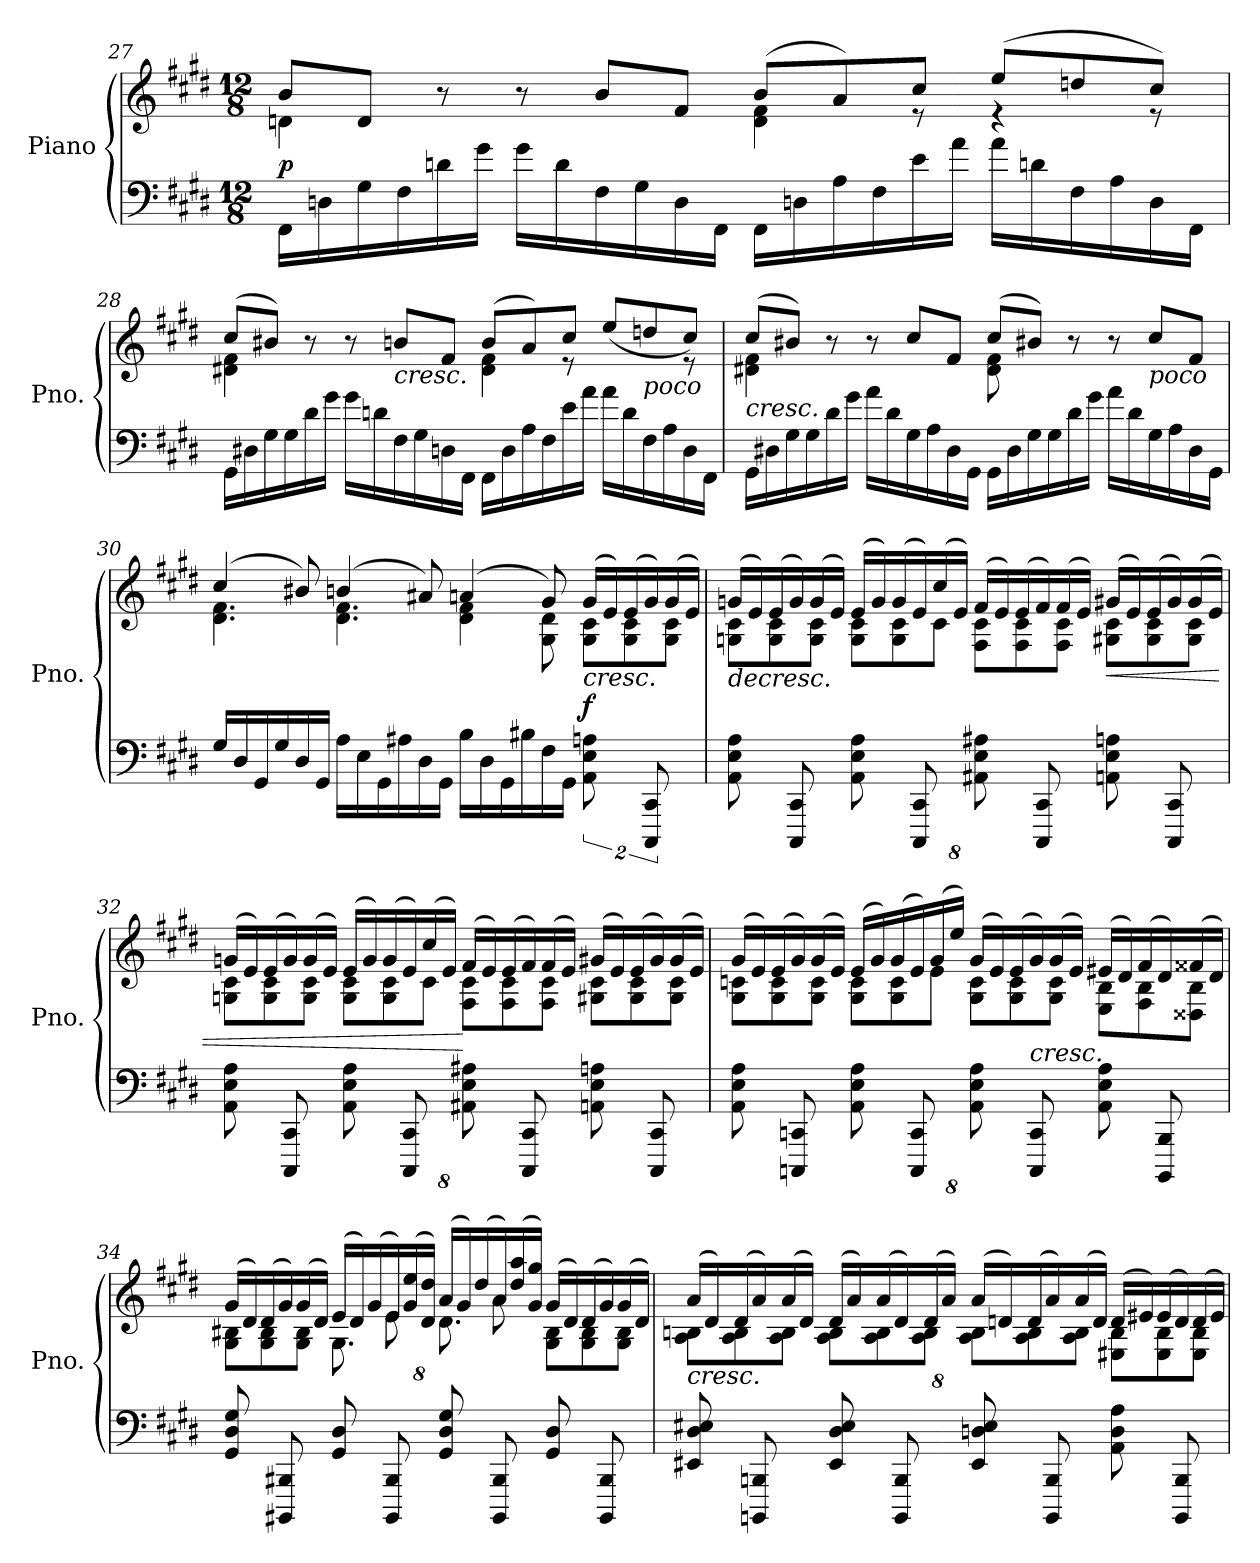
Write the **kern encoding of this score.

**kern	**kern	**dynam
*part1	*part1	*part1
*staff2	*staff1	*staff1/2
*I"Piano	*	*
*I'Pno.	*	*
!!LO:LB:g=z
*clefF4	*clefG2	*
*k[f#c#g#d#]	*k[f#c#g#d#]	*
*M12/8	*M12/8	*
=27	=27	=27
*	*^	*
!	!	!	!LO:DY:a=2
16FF#\LL	8b/L	4dn\	p
16Dn\	.	.	.
16G#\	8d/J	.	.
16F#\	.	.	.
16dn\	8r	2ryy	.
16g#\JJ	.	.	.
16g#\LL	8r	.	.
16d\	.	.	.
16F#\	8b/L	.	.
16G#\	.	.	.
16D\	8f#/J	.	.
16FF#\JJ	.	.	.
16FF#\LL	(>8b/L	4d\ 4f#\	.
16Dn\	.	.	.
16A\	8a/)	.	.
16F#\	.	.	.
16e\	8cc#/J	8r	.
16a\JJ	.	.	.
16a\LL	(>8ee/L	4r	.
16dn\	.	.	.
16F#\	8ddn/	.	.
16A\	.	.	.
16D\	8cc#/J)	8r	.
16FF#\JJ	.	.	.
=28	=28	=28	=28
16GG#\LL	(>8cc#/L	4d#X\ 4f#\	.
16D#X\	.	.	.
16G#\	8b#X/J)	.	.
16G#\	.	.	.
16d#\	8r	2ryy	.
16g#\JJ	.	.	.
16g#\LL	8r	.	.
16dn\	.	.	.
!	!LO:TX:b:i:t=cresc.	!	!
16F#\	8bn/L	.	.
16G#\	.	.	.
16Dn\	8f#/J	.	.
16FF#\JJ	.	.	.
16FF#\LL	(>8b/L	4d#\ 4f#\	.
16D\	.	.	.
16A\	8a/)	.	.
16F#\	.	.	.
16e\	8cc#/J	8r	.
16a\JJ	.	.	.
16a\LL	(<8ee/L	4ryy	.
16d\	.	.	.
!	!LO:TX:b:i:t=poco	!	!
16F#\	8ddn/	.	.
16A\	.	.	.
16D\	8cc#/J)	8r	.
16FF#\JJ	.	.	.
!!LO:PB:g=z	!!
=29	=29	=29	=29
!	!LO:TX:b:i:t=cresc.	!	!
16GG#\LL	(>8cc#/L	4d#X\ 4f#\	.
16D#X\	.	.	.
16G#\	8b#X/J)	.	.
16G#\	.	.	.
16d#\	8r	2ryy	.
16g#\JJ	.	.	.
16a\LL	8r	.	.
16d#\	.	.	.
16G#\	8cc#/L	.	.
16A\	.	.	.
16D#\	8f#/J	.	.
16GG#\JJ	.	.	.
16GG#\LL	(>8cc#/L	8d#\ 8f#\	.
16D#\	.	.	.
16G#\	8b#X/J)	2ryy	.
16G#\	.	.	.
16d#\	8r	.	.
16g#\JJ	.	.	.
16a\LL	8r	.	.
16d#\	.	.	.
!	!LO:TX:b:i:t=poco	!	!
16G#\	8cc#/L	.	.
16A\	.	.	.
16D#\	8f#/J	8ryy	.
16GG#\JJ	.	.	.
=30	=30	=30	=30
16G#/LL	(>4cc#/	4.d#\ 4.f#\	.
16D#/	.	.	.
16GG#/	.	.	.
16G#/	.	.	.
16D#/	8b#X/)	.	.
16GG#/JJ	.	.	.
16A\LL	(>4bn/	4.d#\ 4.f#\	.
16E\	.	.	.
16GG#\	.	.	.
16A#X\	.	.	.
16D#\	8a#X/)	.	.
16GG#\JJ	.	.	.
16B\LL	(>4an/	4d#\ 4f#\	.
16D#\	.	.	.
16GG#\	.	.	.
16B#X\	.	.	.
16F#\	8g#/)	8G#\ 8d#\	.
16GG#\JJ	.	.	.
!	!	!	!LO:HP:b
!	!	!	!LO:DY:n=1:a=2
16%3AA\ 16%3E\ 16%3An\	(>16g#/LL	8G#\ 8c#\L	< f
.	16e/)	.	.
.	(>16e/	8G#\ 8c#\	.
16%3CCC#/ 16%3CC#/	16g#/)	.	.
.	(>16g#/	8G#\ 8c#\J	.
.	16e/JJ)	.	.
!!LO:LB:g=z	!!
=31	=31	=31	=31
*Xbrackettup	*	*	*
!LO:N:n=1:head=solid	!	!	!
!LO:N:n=2:head=solid	!	!	!
!LO:N:n=3:head=solid	!	!	!LO:HP:b
16%3AA\ 16%3E\ 16%3A\	(>16gn/LL	8Gn\ 8c#\L	>
.	16e/)	.	.
.	(>16e/	8G\ 8c#\	.
!LO:N:n=1:head=solid	!	!	!
!LO:N:n=2:head=solid	!	!	!
16%3CCC#/ 16%3CC#/	16g/)	.	.
.	(>16g/	8G\ 8c#\J	.
.	16e/JJ)	.	.
16%3AA\ 16%3E\ 16%3A\	(>16e/LL	8G\ 8c#\L	.
.	16g/)	.	.
.	(>16g/	8G\ 8c#\	.
16%3CCC#/ 16%3CC#/	16e/)	.	.
.	(>16cc#/	8c#\J	.
.	16e/JJ)	.	.
16%3AA#X\ 16%3E\ 16%3A#X\	(>16f#/LL	8F#\ 8c#\L	[
.	16e/)	.	.
.	(>16e/	8F#\ 8c#\	.
16%3CCC#/ 16%3CC#/	16f#/)	.	.
.	(>16f#/	8F#\ 8c#\J	.
.	16e/JJ)	.	.
!	!	!	!LO:HP:b
16%3AAn\ 16%3E\ 16%3An\	(>16g#X/LL	8G#X\ 8c#\L	<
.	16e/)	.	.
.	(>16e/	8G#\ 8c#\	.
16%3CCC#/ 16%3CC#/	16g#/)	.	.
.	(>16g#/	8G#\ 8c#\J	.
.	16e/JJ)	.	.
*	*v	*v	*
.	.	]
=32	=32	=32
!LO:N:n=1:head=solid	!	!
!LO:N:n=2:head=solid	!	!
!LO:N:n=3:head=solid	!	!
*	*^	*
16%3AA\ 16%3E\ 16%3A\	(>16gn/LL	8Gn\ 8c#\L	.
.	16e/)	.	.
.	(>16e/	8G\ 8c#\	.
!LO:N:n=1:head=solid	!	!	!
!LO:N:n=2:head=solid	!	!	!
16%3CCC#/ 16%3CC#/	16g/)	.	.
.	(>16g/	8G\ 8c#\J	.
.	16e/JJ)	.	.
16%3AA\ 16%3E\ 16%3A\	(>16e/LL	8G\ 8c#\L	.
.	16g/)	.	.
.	(>16g/	8G\ 8c#\	.
16%3CCC#/ 16%3CC#/	16e/)	.	.
.	(>16cc#/	8c#\J	.
.	16e/JJ)	.	.
16%3AA#X\ 16%3E\ 16%3A#X\	(>16f#/LL	8F#\ 8c#\L	[
.	16e/)	.	.
.	(>16e/	8F#\ 8c#\	.
16%3CCC#/ 16%3CC#/	16f#/)	.	.
.	(>16f#/	8F#\ 8c#\J	.
.	16e/JJ)	.	.
16%3AAn\ 16%3E\ 16%3An\	(>16g#X/LL	8G#X\ 8c#\L	.
.	16e/)	.	.
.	(>16e/	8G#\ 8c#\	.
16%3CCC#/ 16%3CC#/	16g#/)	.	.
.	(>16g#/	8G#\ 8c#\J	.
.	16e/JJ)	.	.
!!LO:LB:g=z	!!
=33	=33	=33	=33
!LO:N:n=1:head=solid	!	!	!
!LO:N:n=2:head=solid	!	!	!
!LO:N:n=3:head=solid	!	!	!
16%3AA\ 16%3E\ 16%3A\	(>16g#/LL	8G#\ 8cn\L	.
.	16e/)	.	.
.	(>16e/	8G#\ 8c\	.
!LO:N:n=1:head=solid	!	!	!
!LO:N:n=2:head=solid	!	!	!
16%3CCCn/ 16%3CCn/	16g#/)	.	.
.	(>16g#/	8G#\ 8c\J	.
.	16e/JJ)	.	.
16%3AA\ 16%3E\ 16%3A\	(>16e/LL	8G#\ 8c\L	.
.	16g#/)	.	.
.	(>16g#/	8G#\ 8c\	.
16%3CCC/ 16%3CC/	16e/)	.	.
.	(>16g#/	8e\J	.
.	16ee/JJ)	.	.
16%3AA\ 16%3E\ 16%3A\	(>16g#/LL	8G#\ 8c\L	.
.	16e/)	.	.
.	(>16e/	8G#\ 8c\	.
!LO:TX:a:i:t=cresc.	!	!	!
16%3CCC/ 16%3CC/	16g#/)	.	.
.	(>16g#/	8G#\ 8c\J	.
.	16e/JJ)	.	.
16%3AA\ 16%3E\ 16%3A\	(>16e#X/LL	8E\ 8B\L	.
.	16d#/)	.	.
.	(>16f#/	8F#\ 8B\	.
16%3BBBB/ 16%3BBB/	16d#/)	.	.
.	(>16f##X/	8D##X\ 8B\J	.
.	16d#/JJ)	.	.
=34	=34	=34	=34
!LO:N:n=1:head=solid	!	!	!
!LO:N:n=2:head=solid	!	!	!
!LO:N:n=3:head=solid	!	!	!
16%3GG#/ 16%3D#/ 16%3G#/	(>16g#/LL	8G#\ 8B#X\L	.
.	16d#/)	.	.
.	(>16d#/	8G#\ 8B#\	.
!LO:N:n=1:head=solid	!	!	!
!LO:N:n=2:head=solid	!	!	!
16%3BBBB#X/ 16%3BBB#X/	16g#/)	.	.
.	(>16g#/	8G#\ 8B#\J	.
.	16d#/JJ)	.	.
16%3GG#/ 16%3D#/	(>16e/LL	8.G#\	.
.	16d#/)	.	.
.	(>16g#/	.	.
16%3BBBB#/ 16%3BBB#/	16e/)	8e\	.
.	(>16g#/ 16ee/	.	.
.	16d#/ 16dd#/JJ)	16ryy	.
16%3GG#/ 16%3D#/ 16%3G#/	(>16a/LL	8.d#\	.
.	16g#/)	.	.
.	(>16dd#/	.	.
16%3BBBB#/ 16%3BBB#/	16a/)	8a\	.
.	(>16dd#/ 16aa/	.	.
.	16g#/ 16gg#/JJ)	16ryy	.
16%3GG#/ 16%3D#/	(>16g#/LL	8G#\ 8B#\L	.
.	16d#/)	.	.
.	(>16d#/	8G#\ 8B#\	.
16%3BBBB#/ 16%3BBB#/	16g#/)	.	.
.	(>16g#/	8G#\ 8B#\J	.
.	16d#/JJ)	.	.
!!LO:LB:g=z	!!
=35	=35	=35	=35
!	!LO:TX:b:i:t=cresc.	!	!
!LO:N:n=1:head=solid	!	!	!
!LO:N:n=2:head=solid	!	!	!
!LO:N:n=3:head=solid	!	!	!
16%3EE#X/ 16%3D#/ 16%3E#X/	(>16a/LL	8A\ 8Bn\L	.
.	16d#/)	.	.
.	(>16d#/	8A\ 8B\	.
!LO:N:n=1:head=solid	!	!	!
!LO:N:n=2:head=solid	!	!	!
16%3BBBBn/ 16%3BBBn/	16a/)	.	.
.	(>16a/	8A\ 8B\J	.
.	16d#/JJ)	.	.
16%3EE#/ 16%3D#/ 16%3E#/	(>16d#/LL	8A\ 8B\L	.
.	16a/)	.	.
.	(>16a/	8A\ 8B\	.
16%3BBBB/ 16%3BBB/	16d#/)	.	.
.	(>16d#/	8A\ 8B\J	.
.	16a/JJ)	.	.
16%3EE#/ 16%3Dn/ 16%3E#/	(>16a/LL	8A\ 8B\L	.
.	16dn/)	.	.
.	(>16d/	8A\ 8B\	.
16%3BBBB/ 16%3BBB/	16a/)	.	.
.	(>16a/	8A\ 8B\J	.
.	16d/JJ)	.	.
16%3AA\ 16%3D\ 16%3A\	(>16d/LL	8E#X\ 8B\L	.
.	16e#X/)	.	.
.	(>16e#/	8E#\ 8B\	.
16%3BBBB/ 16%3BBB/	16d/)	.	.
.	(>16d/	8E#\ 8B\J	.
.	16e#/JJ)	.	.
*	*v	*v	*
=	=	=
*-	*-	*-
